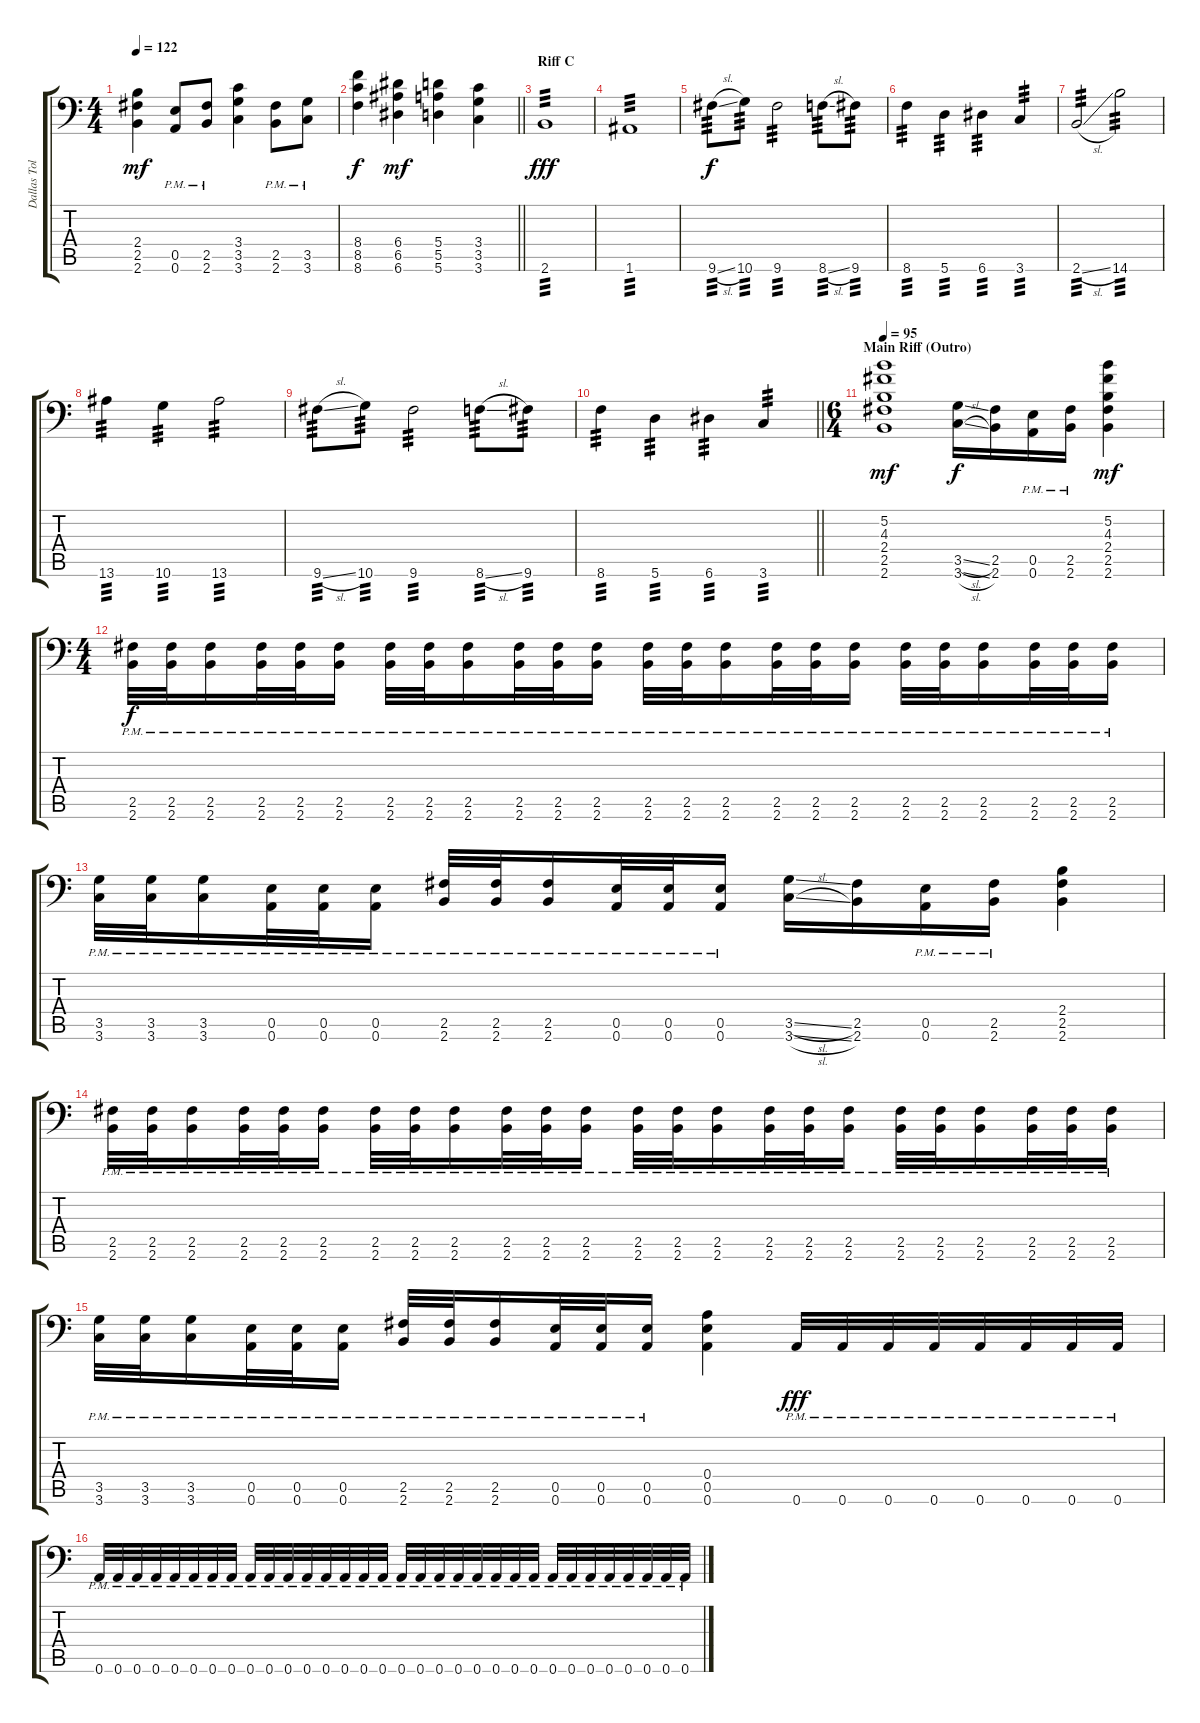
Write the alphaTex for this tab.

\track ("Dallas Toler-Wade " "Dallas Tol") {instrument distortionguitar}
\staff {score tabs}
\tuning (B3 Gb3 D3 A2 E2 A1) {hide}
\ts (4 4)
\tempo 122
\clef f4
\ks c
(2.4 2.5 2.6).4{dy mf} (0.5{pm} 0.6{pm}).8 (2.5{pm} 2.6{pm}).8 (3.4 3.5 3.6).4 (2.5{pm} 2.6{pm}).8 (3.5{pm} 3.6{pm}).8 |
\barLineRight lightlight
(8.4 8.5 8.6).4{dy f} (6.4 6.5 6.6).4{dy mf} (5.4 5.5 5.6).4 (3.4 3.5 3.6).4 |
\section ("" "Riff C")
2.6.1{tp 3 dy fff} |
1.6.1{tp 3} |
9.6{sl}.8{tp 3 dy f} 10.6.8{tp 3} 9.6.2{tp 3} 8.6{sl}.8{tp 3} 9.6.8{tp 3} |
8.6.4{tp 3} 5.6.4{tp 3} 6.6.4{tp 3} 3.6.4{tp 3} |
2.6{sl}.2{tp 3} 14.6.2{tp 3} |
13.6.4{tp 3} 10.6.4{tp 3} 13.6.2{tp 3} |
9.6{sl}.8{tp 3} 10.6.8{tp 3} 9.6.2{tp 3} 8.6{sl}.8{tp 3} 9.6.8{tp 3} |
\barLineRight lightlight
8.6.4{tp 3} 5.6.4{tp 3} 6.6.4{tp 3} 3.6.4{tp 3} |
\ts (6 4)
\section ("" "Main Riff (Outro)")
\tempo 95
(5.2 4.3 2.4 2.5 2.6).1{dy mf} (3.5{sl} 3.6{sl}).16{dy f} (2.5 2.6).16 (0.5{pm} 0.6{pm}).16 (2.5{pm} 2.6{pm}).16 (5.2 4.3 2.4 2.5 2.6).4{dy mf} |
\ts (4 4)
(2.5{pm} 2.6{pm}).32{dy f} (2.5{pm} 2.6{pm}).32 (2.5{pm} 2.6{pm}).16 (2.5{pm} 2.6{pm}).32 (2.5{pm} 2.6{pm}).32 (2.5{pm} 2.6{pm}).16 (2.5{pm} 2.6{pm}).32 (2.5{pm} 2.6{pm}).32 (2.5{pm} 2.6{pm}).16 (2.5{pm} 2.6{pm}).32 (2.5{pm} 2.6{pm}).32 (2.5{pm} 2.6{pm}).16 (2.5{pm} 2.6{pm}).32 (2.5{pm} 2.6{pm}).32 (2.5{pm} 2.6{pm}).16 (2.5{pm} 2.6{pm}).32 (2.5{pm} 2.6{pm}).32 (2.5{pm} 2.6{pm}).16 (2.5{pm} 2.6{pm}).32 (2.5{pm} 2.6{pm}).32 (2.5{pm} 2.6{pm}).16 (2.5{pm} 2.6{pm}).32 (2.5{pm} 2.6{pm}).32 (2.5{pm} 2.6{pm}).16 |
(3.5{pm} 3.6{pm}).32 (3.5{pm} 3.6{pm}).32 (3.5{pm} 3.6{pm}).16 (0.5{pm} 0.6{pm}).32 (0.5{pm} 0.6{pm}).32 (0.5{pm} 0.6{pm}).16 (2.5{pm} 2.6{pm}).32 (2.5{pm} 2.6{pm}).32 (2.5{pm} 2.6{pm}).16 (0.5{pm} 0.6{pm}).32 (0.5{pm} 0.6{pm}).32 (0.5{pm} 0.6{pm}).16 (3.5{sl} 3.6{sl}).16 (2.5 2.6).16 (0.5{pm} 0.6{pm}).16 (2.5{pm} 2.6{pm}).16 (2.4 2.5 2.6).4 |
(2.5{pm} 2.6{pm}).32 (2.5{pm} 2.6{pm}).32 (2.5{pm} 2.6{pm}).16 (2.5{pm} 2.6{pm}).32 (2.5{pm} 2.6{pm}).32 (2.5{pm} 2.6{pm}).16 (2.5{pm} 2.6{pm}).32 (2.5{pm} 2.6{pm}).32 (2.5{pm} 2.6{pm}).16 (2.5{pm} 2.6{pm}).32 (2.5{pm} 2.6{pm}).32 (2.5{pm} 2.6{pm}).16 (2.5{pm} 2.6{pm}).32 (2.5{pm} 2.6{pm}).32 (2.5{pm} 2.6{pm}).16 (2.5{pm} 2.6{pm}).32 (2.5{pm} 2.6{pm}).32 (2.5{pm} 2.6{pm}).16 (2.5{pm} 2.6{pm}).32 (2.5{pm} 2.6{pm}).32 (2.5{pm} 2.6{pm}).16 (2.5{pm} 2.6{pm}).32 (2.5{pm} 2.6{pm}).32 (2.5{pm} 2.6{pm}).16 |
(3.5{pm} 3.6{pm}).32 (3.5{pm} 3.6{pm}).32 (3.5{pm} 3.6{pm}).16 (0.5{pm} 0.6{pm}).32 (0.5{pm} 0.6{pm}).32 (0.5{pm} 0.6{pm}).16 (2.5{pm} 2.6{pm}).32 (2.5{pm} 2.6{pm}).32 (2.5{pm} 2.6{pm}).16 (0.5{pm} 0.6{pm}).32 (0.5{pm} 0.6{pm}).32 (0.5{pm} 0.6{pm}).16 (0.4 0.5 0.6).4 0.6{pm}.32{dy fff} 0.6{pm}.32 0.6{pm}.32 0.6{pm}.32 0.6{pm}.32 0.6{pm}.32 0.6{pm}.32 0.6{pm}.32 |
0.6{pm}.32 0.6{pm}.32 0.6{pm}.32 0.6{pm}.32 0.6{pm}.32 0.6{pm}.32 0.6{pm}.32 0.6{pm}.32 0.6{pm}.32 0.6{pm}.32 0.6{pm}.32 0.6{pm}.32 0.6{pm}.32 0.6{pm}.32 0.6{pm}.32 0.6{pm}.32 0.6{pm}.32 0.6{pm}.32 0.6{pm}.32 0.6{pm}.32 0.6{pm}.32 0.6{pm}.32 0.6{pm}.32 0.6{pm}.32 0.6{pm}.32 0.6{pm}.32 0.6{pm}.32 0.6{pm}.32 0.6{pm}.32 0.6{pm}.32 0.6{pm}.32 0.6{pm}.32
